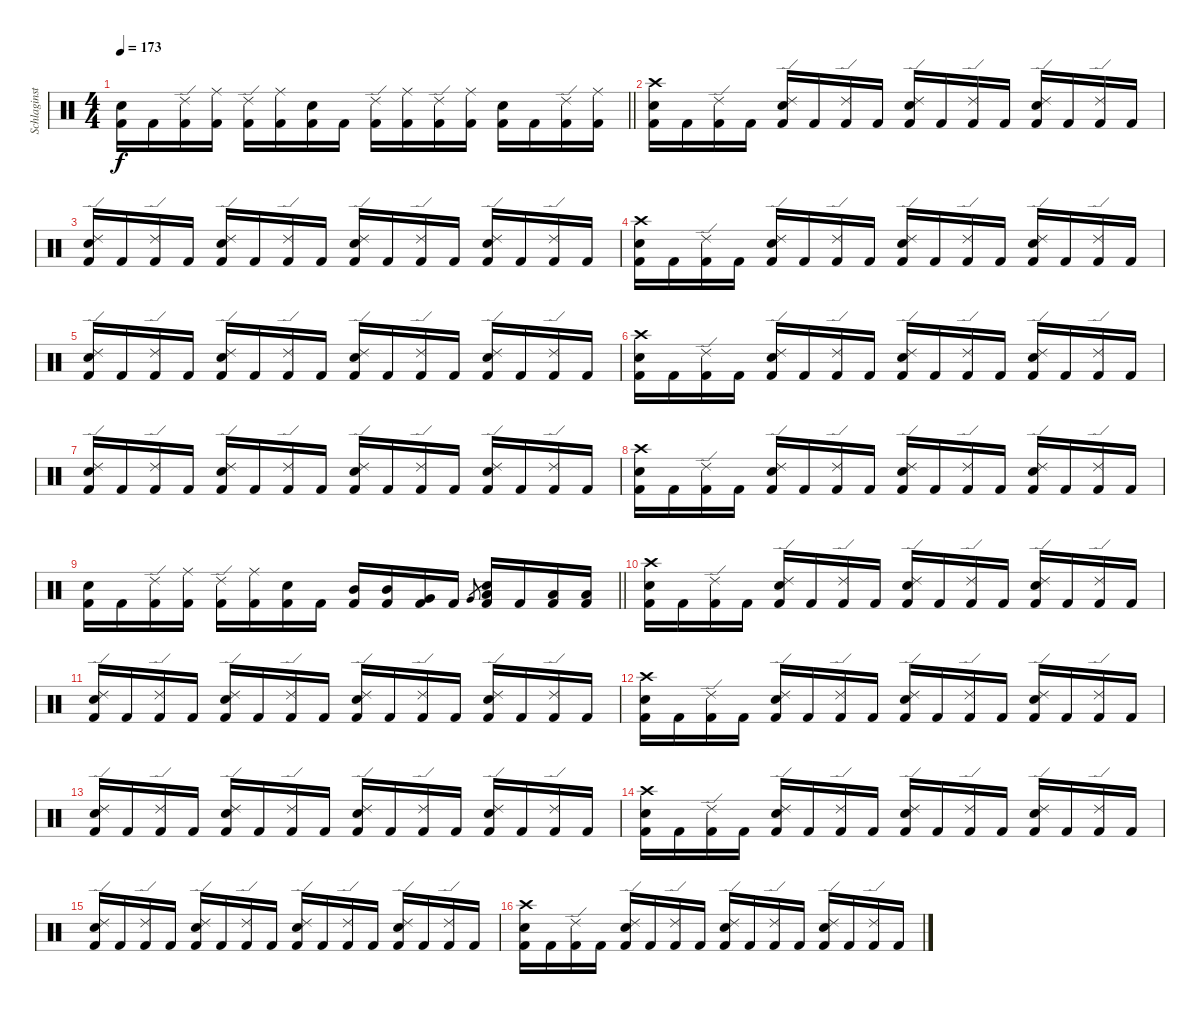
\track ("Schlaginstrumente - Auswahl" "Schlaginst") {instrument percussion}
\staff {score}
\articulation defaults
\ts (4 4)
\tempo 173
\clef neutral
\barLineRight lightlight
\ks c
("Electric Snare (hit)" "Kick (hit) 2").16{dy f} "Kick (hit) 2".16 ("Ride (edge) 2" "Kick (hit) 2").16 ("Ride (middle)" "Kick (hit) 2").16 ("Ride (edge) 2" "Kick (hit) 2").16 ("Ride (middle)" "Kick (hit) 2").16 ("Electric Snare (hit)" "Kick (hit) 2").16 "Kick (hit) 2".16 ("Ride (edge) 2" "Kick (hit) 2").16 ("Ride (middle)" "Kick (hit) 2").16 ("Ride (edge) 2" "Kick (hit) 2").16 ("Ride (middle)" "Kick (hit) 2").16 ("Electric Snare (hit)" "Kick (hit) 2").16 "Kick (hit) 2".16 ("Ride (edge) 2" "Kick (hit) 2").16 ("Ride (middle)" "Kick (hit) 2").16 |
("Crash high (hit)" "Electric Snare (hit)" "Kick (hit) 2").16 "Kick (hit) 2".16 ("Ride (edge) 2" "Kick (hit) 2").16 "Kick (hit) 2".16 ("Ride (edge) 2" "Electric Snare (hit)" "Kick (hit) 2").16 "Kick (hit) 2".16 ("Ride (edge) 2" "Kick (hit) 2").16 "Kick (hit) 2".16 ("Ride (edge) 2" "Electric Snare (hit)" "Kick (hit) 2").16 "Kick (hit) 2".16 ("Ride (edge) 2" "Kick (hit) 2").16 "Kick (hit) 2".16 ("Ride (edge) 2" "Electric Snare (hit)" "Kick (hit) 2").16 "Kick (hit) 2".16 ("Ride (edge) 2" "Kick (hit) 2").16 "Kick (hit) 2".16 |
("Ride (edge) 2" "Electric Snare (hit)" "Kick (hit) 2").16 "Kick (hit) 2".16 ("Ride (edge) 2" "Kick (hit) 2").16 "Kick (hit) 2".16 ("Ride (edge) 2" "Electric Snare (hit)" "Kick (hit) 2").16 "Kick (hit) 2".16 ("Ride (edge) 2" "Kick (hit) 2").16 "Kick (hit) 2".16 ("Ride (edge) 2" "Electric Snare (hit)" "Kick (hit) 2").16 "Kick (hit) 2".16 ("Ride (edge) 2" "Kick (hit) 2").16 "Kick (hit) 2".16 ("Ride (edge) 2" "Electric Snare (hit)" "Kick (hit) 2").16 "Kick (hit) 2".16 ("Ride (edge) 2" "Kick (hit) 2").16 "Kick (hit) 2".16 |
("Crash high (hit)" "Electric Snare (hit)" "Kick (hit) 2").16 "Kick (hit) 2".16 ("Ride (edge) 2" "Kick (hit) 2").16 "Kick (hit) 2".16 ("Ride (edge) 2" "Electric Snare (hit)" "Kick (hit) 2").16 "Kick (hit) 2".16 ("Ride (edge) 2" "Kick (hit) 2").16 "Kick (hit) 2".16 ("Ride (edge) 2" "Electric Snare (hit)" "Kick (hit) 2").16 "Kick (hit) 2".16 ("Ride (edge) 2" "Kick (hit) 2").16 "Kick (hit) 2".16 ("Ride (edge) 2" "Electric Snare (hit)" "Kick (hit) 2").16 "Kick (hit) 2".16 ("Ride (edge) 2" "Kick (hit) 2").16 "Kick (hit) 2".16 |
("Ride (edge) 2" "Electric Snare (hit)" "Kick (hit) 2").16 "Kick (hit) 2".16 ("Ride (edge) 2" "Kick (hit) 2").16 "Kick (hit) 2".16 ("Ride (edge) 2" "Electric Snare (hit)" "Kick (hit) 2").16 "Kick (hit) 2".16 ("Ride (edge) 2" "Kick (hit) 2").16 "Kick (hit) 2".16 ("Ride (edge) 2" "Electric Snare (hit)" "Kick (hit) 2").16 "Kick (hit) 2".16 ("Ride (edge) 2" "Kick (hit) 2").16 "Kick (hit) 2".16 ("Ride (edge) 2" "Electric Snare (hit)" "Kick (hit) 2").16 "Kick (hit) 2".16 ("Ride (edge) 2" "Kick (hit) 2").16 "Kick (hit) 2".16 |
("Crash high (hit)" "Electric Snare (hit)" "Kick (hit) 2").16 "Kick (hit) 2".16 ("Ride (edge) 2" "Kick (hit) 2").16 "Kick (hit) 2".16 ("Ride (edge) 2" "Electric Snare (hit)" "Kick (hit) 2").16 "Kick (hit) 2".16 ("Ride (edge) 2" "Kick (hit) 2").16 "Kick (hit) 2".16 ("Ride (edge) 2" "Electric Snare (hit)" "Kick (hit) 2").16 "Kick (hit) 2".16 ("Ride (edge) 2" "Kick (hit) 2").16 "Kick (hit) 2".16 ("Ride (edge) 2" "Electric Snare (hit)" "Kick (hit) 2").16 "Kick (hit) 2".16 ("Ride (edge) 2" "Kick (hit) 2").16 "Kick (hit) 2".16 |
("Ride (edge) 2" "Electric Snare (hit)" "Kick (hit) 2").16 "Kick (hit) 2".16 ("Ride (edge) 2" "Kick (hit) 2").16 "Kick (hit) 2".16 ("Ride (edge) 2" "Electric Snare (hit)" "Kick (hit) 2").16 "Kick (hit) 2".16 ("Ride (edge) 2" "Kick (hit) 2").16 "Kick (hit) 2".16 ("Ride (edge) 2" "Electric Snare (hit)" "Kick (hit) 2").16 "Kick (hit) 2".16 ("Ride (edge) 2" "Kick (hit) 2").16 "Kick (hit) 2".16 ("Ride (edge) 2" "Electric Snare (hit)" "Kick (hit) 2").16 "Kick (hit) 2".16 ("Ride (edge) 2" "Kick (hit) 2").16 "Kick (hit) 2".16 |
("Crash high (hit)" "Electric Snare (hit)" "Kick (hit) 2").16 "Kick (hit) 2".16 ("Ride (edge) 2" "Kick (hit) 2").16 "Kick (hit) 2".16 ("Ride (edge) 2" "Electric Snare (hit)" "Kick (hit) 2").16 "Kick (hit) 2".16 ("Ride (edge) 2" "Kick (hit) 2").16 "Kick (hit) 2".16 ("Ride (edge) 2" "Electric Snare (hit)" "Kick (hit) 2").16 "Kick (hit) 2".16 ("Ride (edge) 2" "Kick (hit) 2").16 "Kick (hit) 2".16 ("Ride (edge) 2" "Electric Snare (hit)" "Kick (hit) 2").16 "Kick (hit) 2".16 ("Ride (edge) 2" "Kick (hit) 2").16 "Kick (hit) 2".16 |
\barLineRight lightlight
("Electric Snare (hit)" "Kick (hit) 2").16 "Kick (hit) 2".16 ("Ride (edge) 2" "Kick (hit) 2").16 ("Ride (middle)" "Kick (hit) 2").16 ("Ride (edge) 2" "Kick (hit) 2").16 ("Ride (middle)" "Kick (hit) 2").16 ("Electric Snare (hit)" "Kick (hit) 2").16 "Kick (hit) 2".16 ("Mid Tom (hit)" "Kick (hit) 2").16 ("Mid Tom (hit)" "Kick (hit) 2").16 ("Very Low Tom (hit)" "Kick (hit) 2").16 "Kick (hit) 2".16 "Very Low Tom (hit)".8{gr} ("Low Floor Tom (hit)" "Electric Snare (hit)" "Kick (hit) 2").16 "Kick (hit) 2".16 ("Low Tom (hit)" "Kick (hit) 2").16 ("Low Tom (hit)" "Kick (hit) 2").16 |
("Crash high (hit)" "Electric Snare (hit)" "Kick (hit) 2").16 "Kick (hit) 2".16 ("Ride (edge) 2" "Kick (hit) 2").16 "Kick (hit) 2".16 ("Ride (edge) 2" "Electric Snare (hit)" "Kick (hit) 2").16 "Kick (hit) 2".16 ("Ride (edge) 2" "Kick (hit) 2").16 "Kick (hit) 2".16 ("Ride (edge) 2" "Electric Snare (hit)" "Kick (hit) 2").16 "Kick (hit) 2".16 ("Ride (edge) 2" "Kick (hit) 2").16 "Kick (hit) 2".16 ("Ride (edge) 2" "Electric Snare (hit)" "Kick (hit) 2").16 "Kick (hit) 2".16 ("Ride (edge) 2" "Kick (hit) 2").16 "Kick (hit) 2".16 |
("Ride (edge) 2" "Electric Snare (hit)" "Kick (hit) 2").16 "Kick (hit) 2".16 ("Ride (edge) 2" "Kick (hit) 2").16 "Kick (hit) 2".16 ("Ride (edge) 2" "Electric Snare (hit)" "Kick (hit) 2").16 "Kick (hit) 2".16 ("Ride (edge) 2" "Kick (hit) 2").16 "Kick (hit) 2".16 ("Ride (edge) 2" "Electric Snare (hit)" "Kick (hit) 2").16 "Kick (hit) 2".16 ("Ride (edge) 2" "Kick (hit) 2").16 "Kick (hit) 2".16 ("Ride (edge) 2" "Electric Snare (hit)" "Kick (hit) 2").16 "Kick (hit) 2".16 ("Ride (edge) 2" "Kick (hit) 2").16 "Kick (hit) 2".16 |
("Crash high (hit)" "Electric Snare (hit)" "Kick (hit) 2").16 "Kick (hit) 2".16 ("Ride (edge) 2" "Kick (hit) 2").16 "Kick (hit) 2".16 ("Ride (edge) 2" "Electric Snare (hit)" "Kick (hit) 2").16 "Kick (hit) 2".16 ("Ride (edge) 2" "Kick (hit) 2").16 "Kick (hit) 2".16 ("Ride (edge) 2" "Electric Snare (hit)" "Kick (hit) 2").16 "Kick (hit) 2".16 ("Ride (edge) 2" "Kick (hit) 2").16 "Kick (hit) 2".16 ("Ride (edge) 2" "Electric Snare (hit)" "Kick (hit) 2").16 "Kick (hit) 2".16 ("Ride (edge) 2" "Kick (hit) 2").16 "Kick (hit) 2".16 |
("Ride (edge) 2" "Electric Snare (hit)" "Kick (hit) 2").16 "Kick (hit) 2".16 ("Ride (edge) 2" "Kick (hit) 2").16 "Kick (hit) 2".16 ("Ride (edge) 2" "Electric Snare (hit)" "Kick (hit) 2").16 "Kick (hit) 2".16 ("Ride (edge) 2" "Kick (hit) 2").16 "Kick (hit) 2".16 ("Ride (edge) 2" "Electric Snare (hit)" "Kick (hit) 2").16 "Kick (hit) 2".16 ("Ride (edge) 2" "Kick (hit) 2").16 "Kick (hit) 2".16 ("Ride (edge) 2" "Electric Snare (hit)" "Kick (hit) 2").16 "Kick (hit) 2".16 ("Ride (edge) 2" "Kick (hit) 2").16 "Kick (hit) 2".16 |
("Crash high (hit)" "Electric Snare (hit)" "Kick (hit) 2").16 "Kick (hit) 2".16 ("Ride (edge) 2" "Kick (hit) 2").16 "Kick (hit) 2".16 ("Ride (edge) 2" "Electric Snare (hit)" "Kick (hit) 2").16 "Kick (hit) 2".16 ("Ride (edge) 2" "Kick (hit) 2").16 "Kick (hit) 2".16 ("Ride (edge) 2" "Electric Snare (hit)" "Kick (hit) 2").16 "Kick (hit) 2".16 ("Ride (edge) 2" "Kick (hit) 2").16 "Kick (hit) 2".16 ("Ride (edge) 2" "Electric Snare (hit)" "Kick (hit) 2").16 "Kick (hit) 2".16 ("Ride (edge) 2" "Kick (hit) 2").16 "Kick (hit) 2".16 |
("Ride (edge) 2" "Electric Snare (hit)" "Kick (hit) 2").16 "Kick (hit) 2".16 ("Ride (edge) 2" "Kick (hit) 2").16 "Kick (hit) 2".16 ("Ride (edge) 2" "Electric Snare (hit)" "Kick (hit) 2").16 "Kick (hit) 2".16 ("Ride (edge) 2" "Kick (hit) 2").16 "Kick (hit) 2".16 ("Ride (edge) 2" "Electric Snare (hit)" "Kick (hit) 2").16 "Kick (hit) 2".16 ("Ride (edge) 2" "Kick (hit) 2").16 "Kick (hit) 2".16 ("Ride (edge) 2" "Electric Snare (hit)" "Kick (hit) 2").16 "Kick (hit) 2".16 ("Ride (edge) 2" "Kick (hit) 2").16 "Kick (hit) 2".16 |
("Crash high (hit)" "Electric Snare (hit)" "Kick (hit) 2").16 "Kick (hit) 2".16 ("Ride (edge) 2" "Kick (hit) 2").16 "Kick (hit) 2".16 ("Ride (edge) 2" "Electric Snare (hit)" "Kick (hit) 2").16 "Kick (hit) 2".16 ("Ride (edge) 2" "Kick (hit) 2").16 "Kick (hit) 2".16 ("Ride (edge) 2" "Electric Snare (hit)" "Kick (hit) 2").16 "Kick (hit) 2".16 ("Ride (edge) 2" "Kick (hit) 2").16 "Kick (hit) 2".16 ("Ride (edge) 2" "Electric Snare (hit)" "Kick (hit) 2").16 "Kick (hit) 2".16 ("Ride (edge) 2" "Kick (hit) 2").16 "Kick (hit) 2".16
